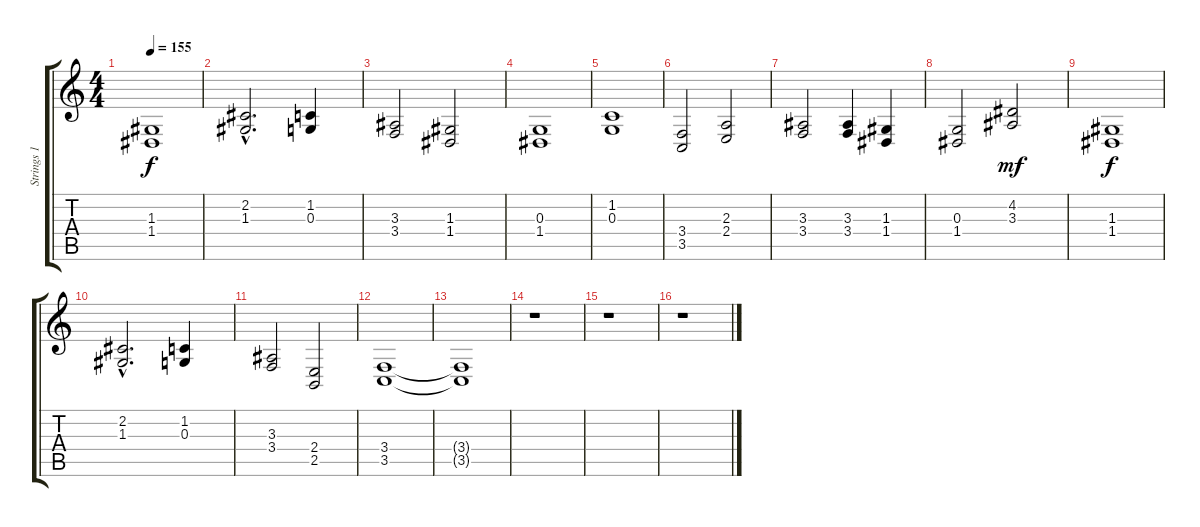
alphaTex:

\track ("Strings 1" "Strings 1") {instrument stringensemble1}
\staff {score tabs}
\tuning (E4 B3 G3 D3 A2 E2) {hide}
\ts (4 4)
\tempo 155
\clef g2
\ks c
(1.3 1.4).1{dy f} |
(2.2{hac} 1.3{hac}).2{d} (1.2 0.3).4 |
(3.3 3.4).2 (1.3 1.4).2 |
(0.3 1.4).1 |
(1.2 0.3).1 |
(3.4 3.5).2 (2.3 2.4).2 |
(3.3 3.4).2 (3.3 3.4).4 (1.3 1.4).4 |
(0.3 1.4).2 (4.2 3.3).2{dy mf} |
(1.3 1.4).1{dy f} |
(2.2{hac} 1.3{hac}).2{d} (1.2 0.3).4 |
(3.3 3.4).2 (2.4 2.5).2 |
(3.4 3.5).1 |
(3.4{t} 3.5{t}).1 |
r.1 |
r.1 |
r.1
